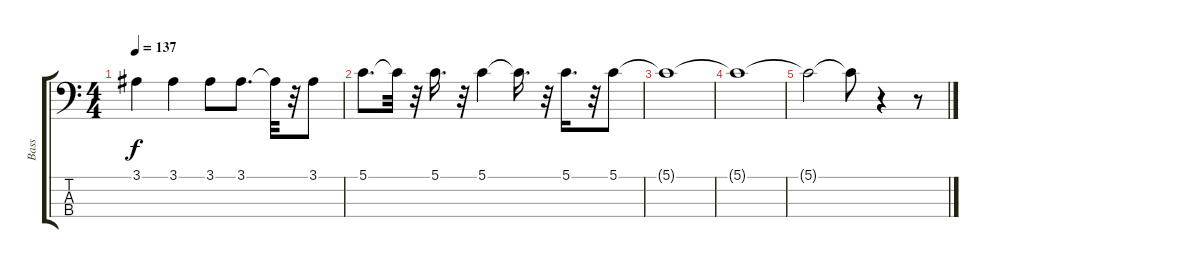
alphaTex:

\track ("Bass" "Bass") {instrument fretlessbass}
\staff {score tabs}
\tuning (G2 D2 A1 E1) {hide}
\ts (4 4)
\tempo 137
\clef f4
\ks c
3.1.4{dy f} 3.1.4 3.1.8 3.1.8{d} 3.1{t}.32 r.32 3.1.8 |
5.1.8{d} 5.1{t}.32 r.32 5.1.16{d} r.32 5.1.4 5.1{t}.16{d} r.32 5.1.16{d} r.32 5.1.8 |
5.1{t}.1 |
5.1{t}.1 |
5.1{t}.2 5.1{t}.8 r.4 r.8
